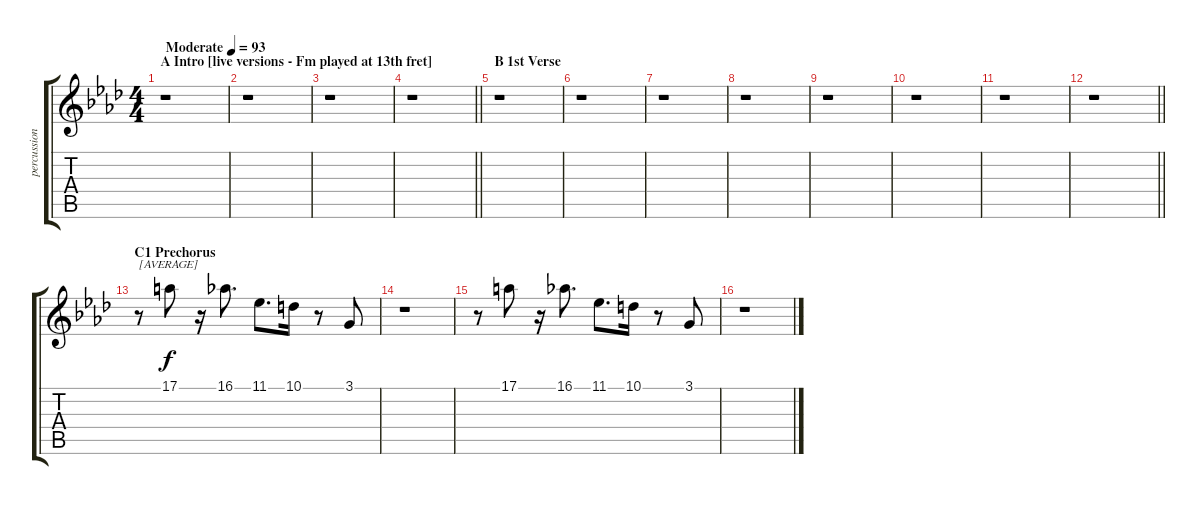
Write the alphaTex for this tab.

\track ("percussion" "percussion") {instrument synthdrum}
\staff {score tabs}
\tuning (E4 B3 G3 D3 A2 E2) {hide}
\ts (4 4)
\section ("" "A Intro [live versions - Fm played at 13th fret]")
\tempo (93 "Moderate")
\clef g2
\ks fminor
r.1{dy f instrument synthdrum} |
r.1 |
r.1 |
\barLineRight lightlight
r.1 |
\section ("" "B 1st Verse")
r.1 |
r.1 |
r.1 |
r.1 |
r.1 |
r.1 |
r.1 |
\barLineRight lightlight
r.1 |
\section ("" "C1 Prechorus")
r.8{txt "[AVERAGE]"} 17.1.8 r.16 16.1.8{d} 11.1.8{d} 10.1.16 r.8 3.1.8 |
r.1 |
r.8 17.1.8 r.16 16.1.8{d} 11.1.8{d} 10.1.16 r.8 3.1.8 |
r.1
